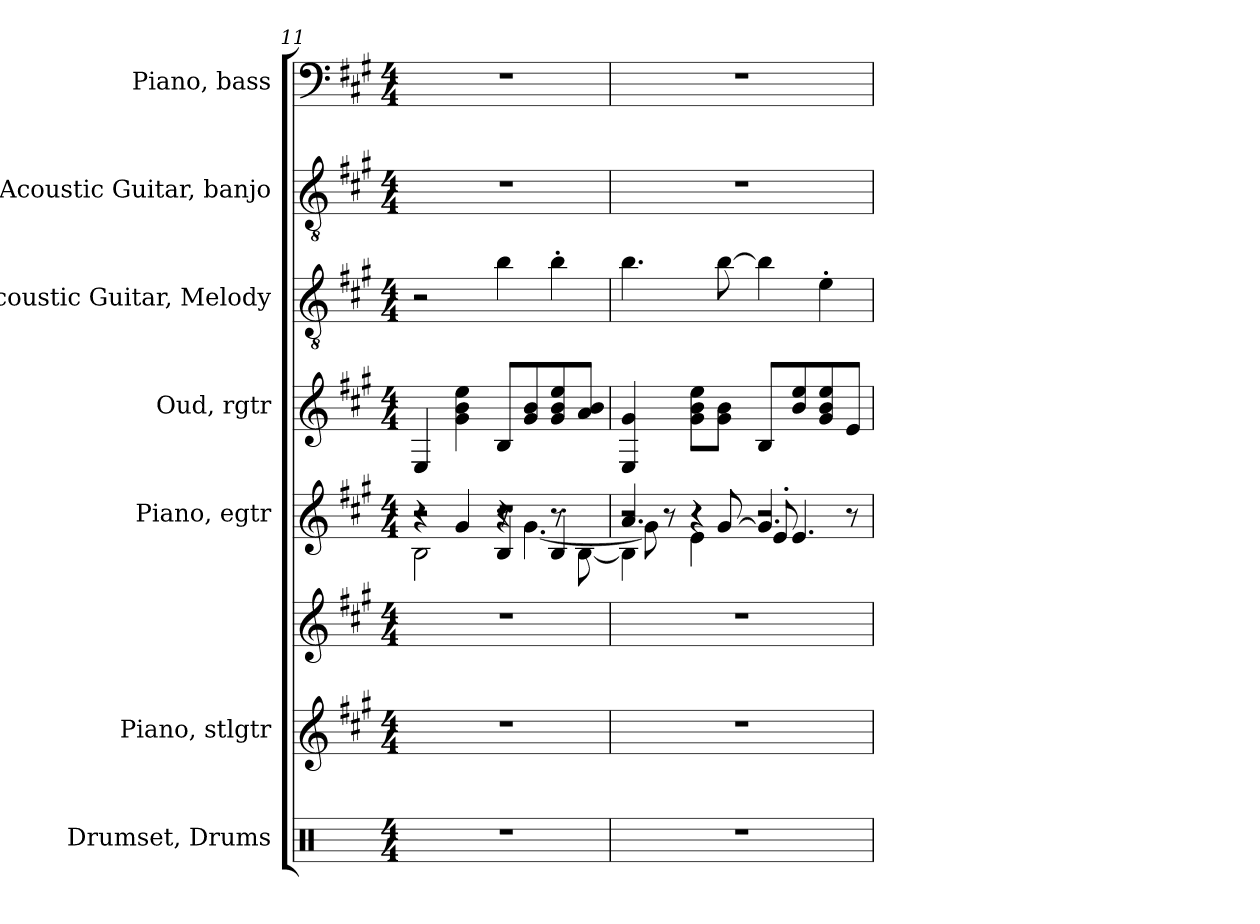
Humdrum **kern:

**kern	**kern	**kern	**kern	**kern	**kern	**kern	**kern
*part7	*part6	*part6	*part5	*part4	*part3	*part2	*part1
*staff8	*staff7	*staff6	*staff5	*staff4	*staff3	*staff2	*staff1
*I"Drumset, Drums	*I"Piano, stlgtr	*	*I"Piano, egtr	*I"Oud, rgtr	*I"Acoustic Guitar, Melody	*I"Acoustic Guitar, banjo	*I"Piano, bass
*I'D. Set	*I'Pno.	*	*I'Pno.	*I'O.	*I'Guit.	*I'Guit.	*I'Pno.
*clefX	*clefG2	*clefG2	*clefG2	*clefG2	*clefGv2	*clefGv2	*clefF4
*	*	*	*	*ITrd7c12	*	*	*
*k[]	*k[f#c#g#]	*k[f#c#g#]	*k[f#c#g#]	*k[f#c#g#]	*k[f#c#g#]	*k[f#c#g#]	*k[f#c#g#]
*M4/4	*M4/4	*M4/4	*M4/4	*M4/4	*M4/4	*M4/4	*M4/4
=11	=11	=11	=11	=11	=11	=11	=11
*	*	*	*^	*	*	*	*
*	*	*	*	*^	*	*	*	*
*	*	*	*	*	*^	*	*	*	*
1r	1r	1r	1r	2B\	4r	2r	4EE/	2r	1r	1r
.	.	.	.	.	4g#/	.	4G#\ 4B\ 4e\	.	.	.
.	.	.	.	8r	4B'/	4r	8BB/L	4b\	.	.
.	.	.	.	[4.g#\	.	.	8G#/ 8B/	.	.	.
.	.	.	.	.	4B'/	8r	8G#/ 8B/ 8e/	4b'\	.	.
.	.	.	.	.	.	[8B\	8A/ 8B/J	.	.	.
!!LO:PB:g=z
=12	=12	=12	=12	=12	=12	=12	=12	=12	=12	=12
1r	1r	1r	4.a/	8g#\]	2r	4B\]	4EE/ 4G#/	4.b\	1r	1r
.	.	.	.	8r	.	.	.	.	.	.
.	.	.	.	4e\	.	4r	8G#\ 8B\ 8e\L	.	.	.
.	.	.	[8g#/	.	.	.	8G#\ 8B\J	[8b\	.	.
.	.	.	4.g#/]	2r	8e'/	2r	8BB/L	4b\]	.	.
.	.	.	.	.	4.e/	.	8B/ 8e/	.	.	.
.	.	.	.	.	.	.	8G#/ 8B/ 8e/	4e'\	.	.
.	.	.	8r	.	.	.	8E/J	.	.	.
*	*	*	*v	*v	*v	*v	*	*	*	*
=	=	=	=	=	=	=	=
*-	*-	*-	*-	*-	*-	*-	*-
